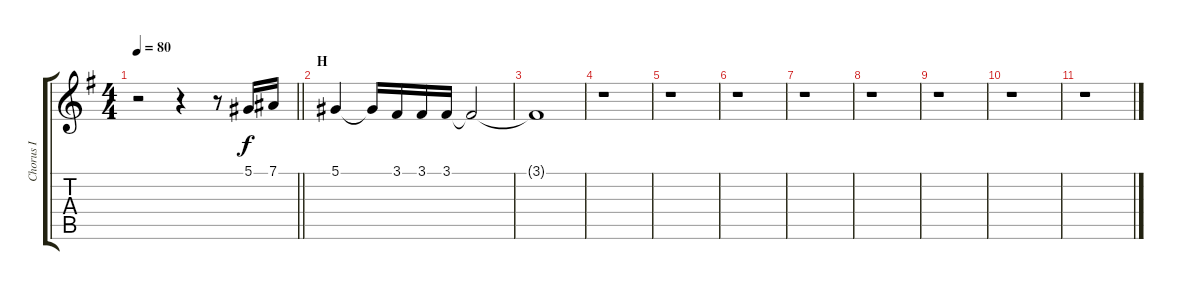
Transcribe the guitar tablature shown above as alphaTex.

\track ("Chorus I" "Chorus I") {instrument voiceoohs}
\staff {score tabs}
\tuning (Eb4 Bb3 Gb3 Db3 Ab2 Eb2) {hide}
\ts (4 4)
\tempo 80
\clef g2
\barLineRight lightlight
\ks g
r.2{dy f} r.4 r.8 5.1.16 7.1.16 |
\section ("" "H")
5.1.4 5.1{t}.16 3.1.16 3.1.16 3.1.16 3.1{t}.2 |
3.1{t}.1 |
r.1 |
r.1 |
r.1 |
r.1 |
r.1 |
r.1 |
r.1 |
r.1
